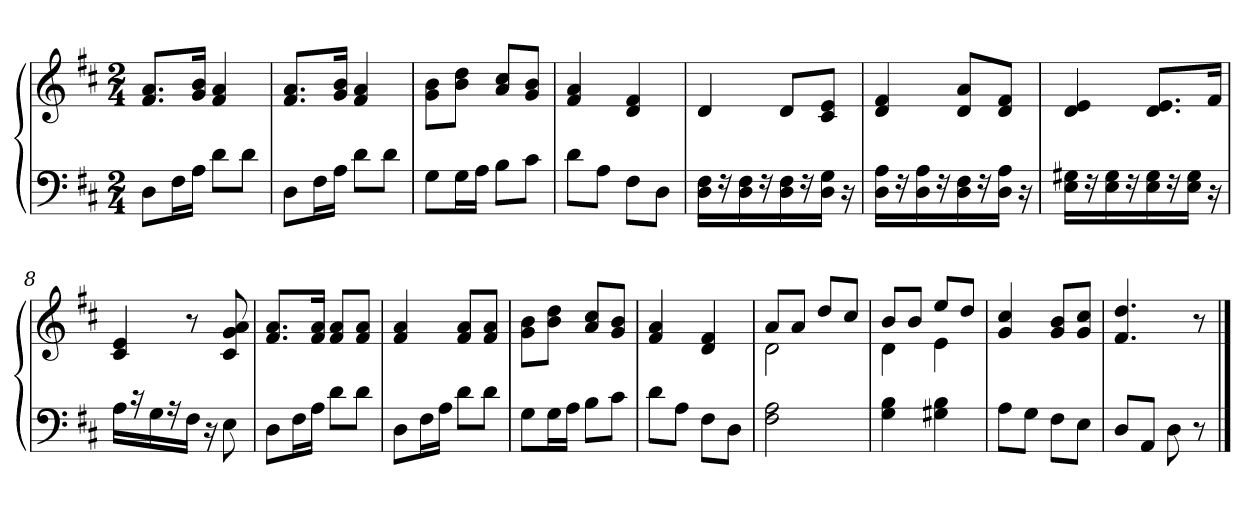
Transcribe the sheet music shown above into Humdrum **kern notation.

**kern	**kern
*part1	*part1
*staff2	*staff1
*clefF4	*clefG2
*k[f#c#]	*k[f#c#]
*D:	*D:
*M2/4	*M2/4
=1	=1
8D\L	8.f#/ 8.a/L
16F#\L	.
16A\JJ	16g/ 16b/Jk
8d\L	4f#/ 4a/
8d\J	.
=2	=2
8D\L	8.f#/ 8.a/L
16F#\L	.
16A\JJ	16g/ 16b/Jk
8d\L	4f#/ 4a/
8d\J	.
=3	=3
8G\L	8g\ 8b\L
16G\L	8b\ 8dd\J
16A\JJ	.
8B\L	8a/ 8cc#/L
8c#\J	8g/ 8b/J
=4	=4
8d\L	4f#/ 4a/
8A\J	.
8F#\L	4d/ 4f#/
8D\J	.
!!LO:LB:g=z
=5	=5
16D\ 16F#\KL	4d/
16r	.
16D\ 16F#\k	.
16r	.
16D\ 16F#\k	8d/L
16r	.
16D\ 16G\Jk	8c#/ 8e/J
16r	.
=6	=6
16D\ 16A\KL	4d/ 4f#/
16r	.
16D\ 16A\k	.
16r	.
16D\ 16F#\k	8d/ 8a/L
16r	.
16D\ 16A\Jk	8d/ 8f#/J
16r	.
=7	=7
16E\ 16G#X\KL	4d/ 4e/
16r	.
16E\ 16G#\k	.
16r	.
16E\ 16G#\k	8.d/ 8.e/L
16r	.
16E\ 16G#\Jk	.
16r	16f#/Jk
=8	=8
16A\KL	4c#/ 4e/
16r	.
16G\k	.
16r	.
16F#\Jk	8r
16r	.
8E\	8c#/ 8g/ 8a/
!!LO:LB:g=z
=9	=9
8D\L	8.f#/ 8.a/L
16F#\L	.
16A\JJ	16f#/ 16a/Jk
8d\L	8f#/ 8a/L
8d\J	8f#/ 8a/J
=10	=10
8D\L	4f#/ 4a/
16F#\L	.
16A\JJ	.
8d\L	8f#/ 8a/L
8d\J	8f#/ 8a/J
=11	=11
8G\L	8g\ 8b\L
16G\L	8b\ 8dd\J
16A\JJ	.
8B\L	8a/ 8cc#/L
8c#\J	8g/ 8b/J
=12	=12
8d\L	4f#/ 4a/
8A\J	.
8F#\L	4d/ 4f#/
8D\J	.
!!LO:LB:g=z
=13	=13
*	*^
2F#\ 2A\	8a/L	2d\
.	8a/J	.
.	8dd/L	.
.	8cc#/J	.
=14	=14	=14
4G\ 4B\	8b/L	4d\
.	8b/J	.
4G#X\ 4B\	8ee/L	4e\
.	8dd/J	.
*	*v	*v
=15	=15
8A\L	4g/ 4cc#/
8G\J	.
8F#\L	8g/ 8b/L
8E\J	8g/ 8cc#/J
=16	=16
8D/L	4.f#/ 4.dd/
8AA/J	.
8D\	.
8r	8r
==	==
*-	*-
